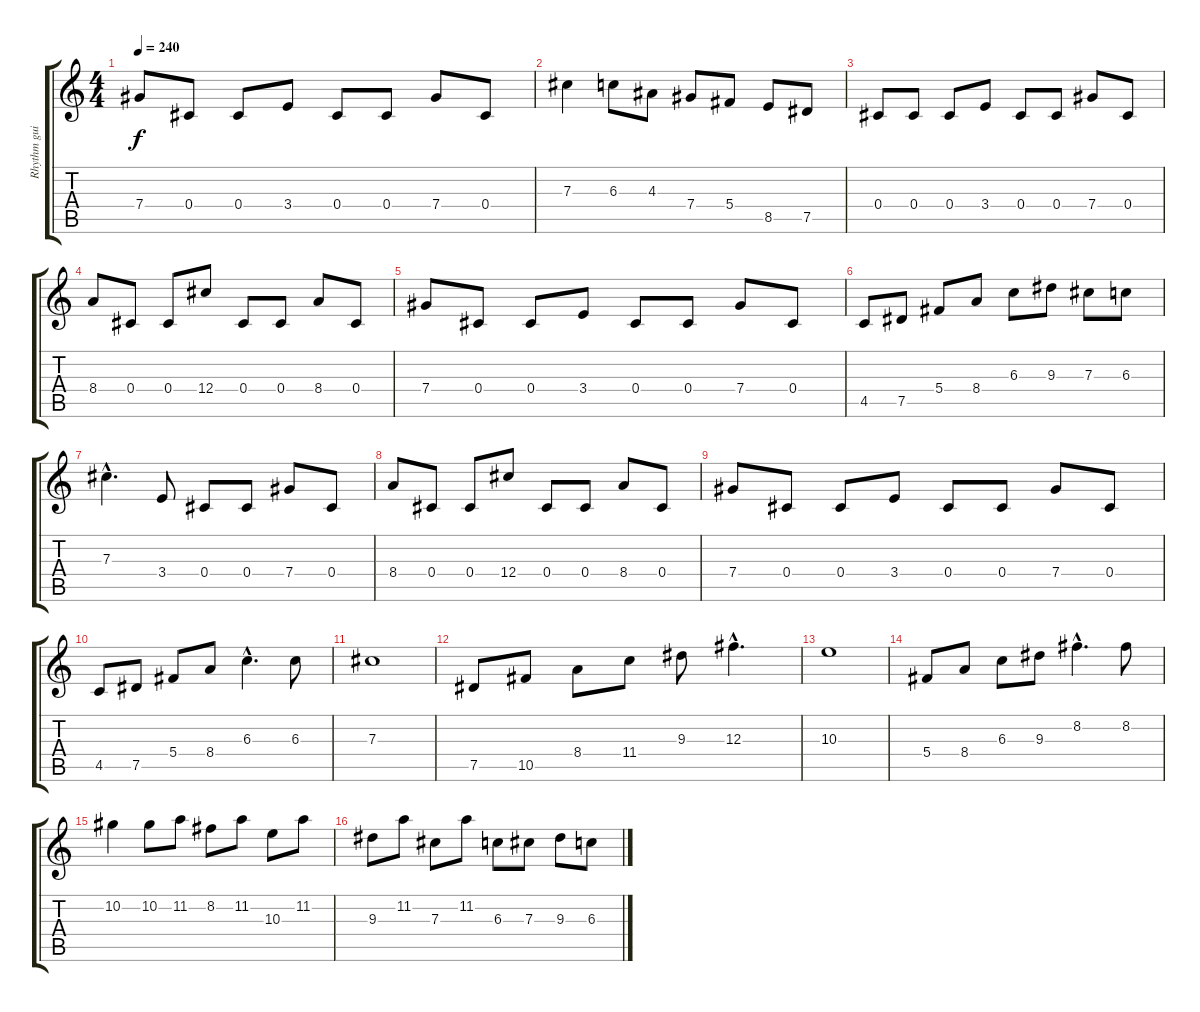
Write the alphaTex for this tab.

\track ("Rhythm guitar" "Rhythm gui") {instrument distortionguitar}
\staff {score tabs}
\tuning (Eb4 Bb3 Gb3 Db3 Ab2 Eb2) {hide}
\ts (4 4)
\tempo 240
\clef g2
\ks c
7.4.8{dy f} 0.4.8 0.4.8 3.4.8 0.4.8 0.4.8 7.4.8 0.4.8 |
7.3.4 6.3.8 4.3.8 7.4.8 5.4.8 8.5.8 7.5.8 |
0.4.8 0.4.8 0.4.8 3.4.8 0.4.8 0.4.8 7.4.8 0.4.8 |
8.4.8 0.4.8 0.4.8 12.4.8 0.4.8 0.4.8 8.4.8 0.4.8 |
7.4.8 0.4.8 0.4.8 3.4.8 0.4.8 0.4.8 7.4.8 0.4.8 |
4.5.8 7.5.8 5.4.8 8.4.8 6.3.8 9.3.8 7.3.8 6.3.8 |
7.3{hac}.4{d} 3.4.8 0.4.8 0.4.8 7.4.8 0.4.8 |
8.4.8 0.4.8 0.4.8 12.4.8 0.4.8 0.4.8 8.4.8 0.4.8 |
7.4.8 0.4.8 0.4.8 3.4.8 0.4.8 0.4.8 7.4.8 0.4.8 |
4.5.8 7.5.8 5.4.8 8.4.8 6.3{hac}.4{d} 6.3.8 |
7.3.1 |
7.5.8 10.5.8 8.4.8 11.4.8 9.3.8 12.3{hac}.4{d} |
10.3.1 |
5.4.8 8.4.8 6.3.8 9.3.8 8.2{hac}.4{d} 8.2.8 |
10.2.4 10.2.8 11.2.8 8.2.8 11.2.8 10.3.8 11.2.8 |
9.3.8 11.2.8 7.3.8 11.2.8 6.3.8 7.3.8 9.3.8 6.3.8
